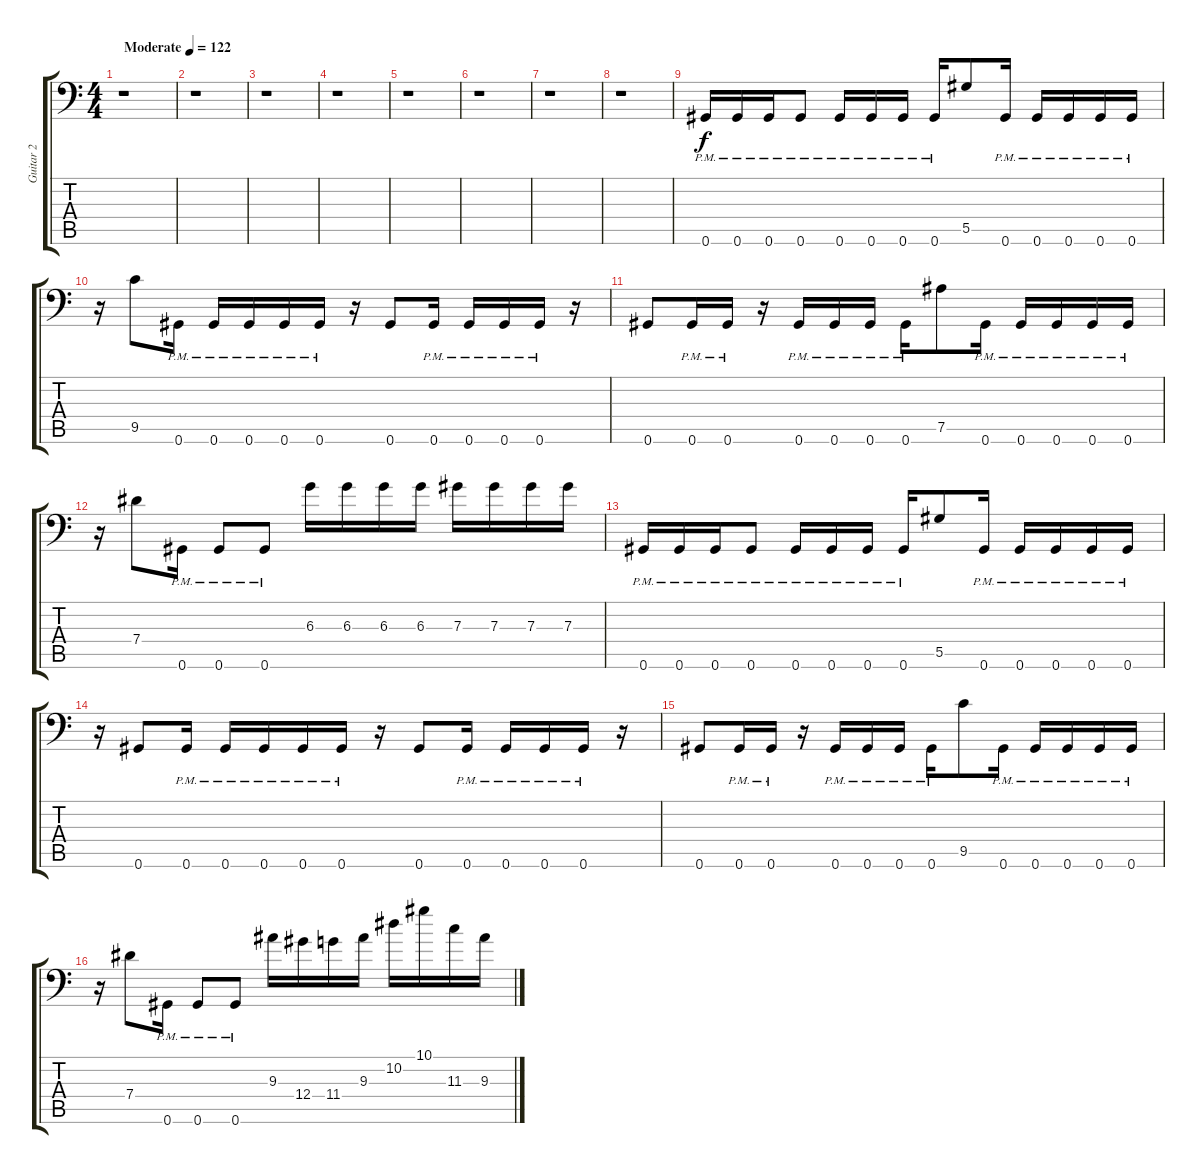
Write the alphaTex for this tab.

\track ("Guitar 2" "Guitar 2") {instrument distortionguitar}
\staff {score tabs}
\tuning (Bb3 F3 Db3 Ab2 Eb2 Ab1) {hide}
\ts (4 4)
\tempo (122 "Moderate")
\clef f4
\ks c
r.1{dy f instrument distortionguitar} |
r.1 |
r.1 |
r.1 |
r.1 |
r.1 |
r.1 |
r.1 |
0.6{pm}.16 0.6{pm}.16 0.6{pm}.16 0.6{pm}.8 0.6{pm}.16 0.6{pm}.16 0.6{pm}.16 0.6{pm}.16 5.5.8 0.6{pm}.16 0.6{pm}.16 0.6{pm}.16 0.6{pm}.16 0.6{pm}.16 |
r.16 9.5.8 0.6{pm}.16 0.6{pm}.16 0.6{pm}.16 0.6{pm}.16 0.6{pm}.16 r.16 0.6.8 0.6{pm}.16 0.6{pm}.16 0.6{pm}.16 0.6{pm}.16 r.16 |
0.6.8 0.6{pm}.16 0.6{pm}.16 r.16 0.6{pm}.16 0.6{pm}.16 0.6{pm}.16 0.6{pm}.16 7.5.8 0.6{pm}.16 0.6{pm}.16 0.6{pm}.16 0.6{pm}.16 0.6{pm}.16 |
r.16 7.4.8 0.6{pm}.16 0.6{pm}.8 0.6{pm}.8 6.3.16 6.3.16 6.3.16 6.3.16 7.3.16 7.3.16 7.3.16 7.3.16 |
0.6{pm}.16 0.6{pm}.16 0.6{pm}.16 0.6{pm}.8 0.6{pm}.16 0.6{pm}.16 0.6{pm}.16 0.6{pm}.16 5.5.8 0.6{pm}.16 0.6{pm}.16 0.6{pm}.16 0.6{pm}.16 0.6{pm}.16 |
r.16 0.6.8 0.6{pm}.16 0.6{pm}.16 0.6{pm}.16 0.6{pm}.16 0.6{pm}.16 r.16 0.6.8 0.6{pm}.16 0.6{pm}.16 0.6{pm}.16 0.6{pm}.16 r.16 |
0.6.8 0.6{pm}.16 0.6{pm}.16 r.16 0.6{pm}.16 0.6{pm}.16 0.6{pm}.16 0.6{pm}.16 9.5.8 0.6{pm}.16 0.6{pm}.16 0.6{pm}.16 0.6{pm}.16 0.6{pm}.16 |
r.16 7.4.8 0.6{pm}.16 0.6{pm}.8 0.6{pm}.8 9.3.16 12.4.16 11.4.16 9.3.16 10.2.16 10.1.16 11.3.16 9.3.16
